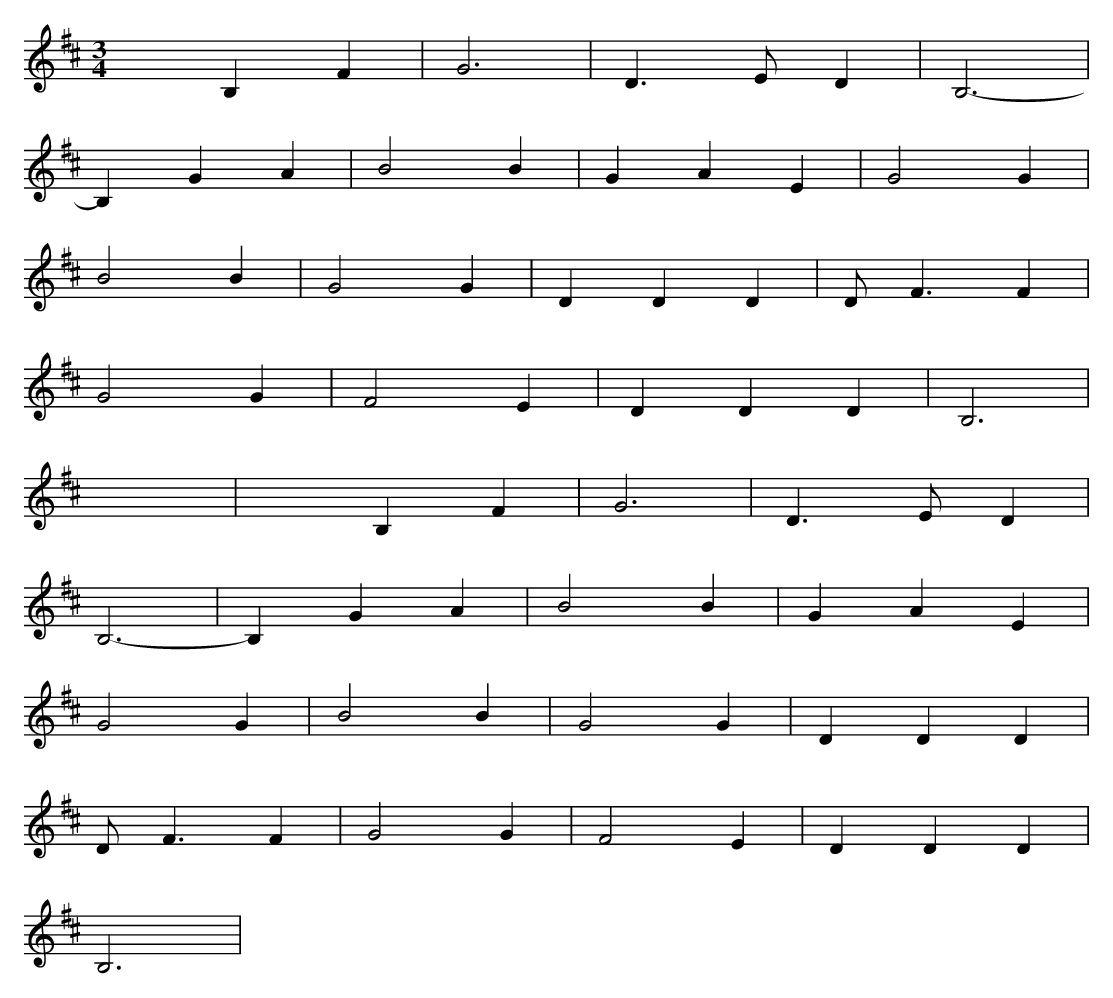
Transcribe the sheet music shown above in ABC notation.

X:1
M:3/4
K:Edor
x2B,2F2|G6|D3 ED2|B,6-|
B,2G2A2|B4B2|G2A2E2|G4G2|
B4B2|G4G2|D2D2D2|D2<F2F2|
G4G2|F4E2|D2D2D2|B,6|
x6|x2B,2F2|G6|D3 ED2|
B,6-|B,2G2A2|B4B2|G2A2E2|
G4G2|B4B2|G4G2|D2D2D2|
D2<F2F2|G4G2|F4E2|D2D2D2|
B,6|
